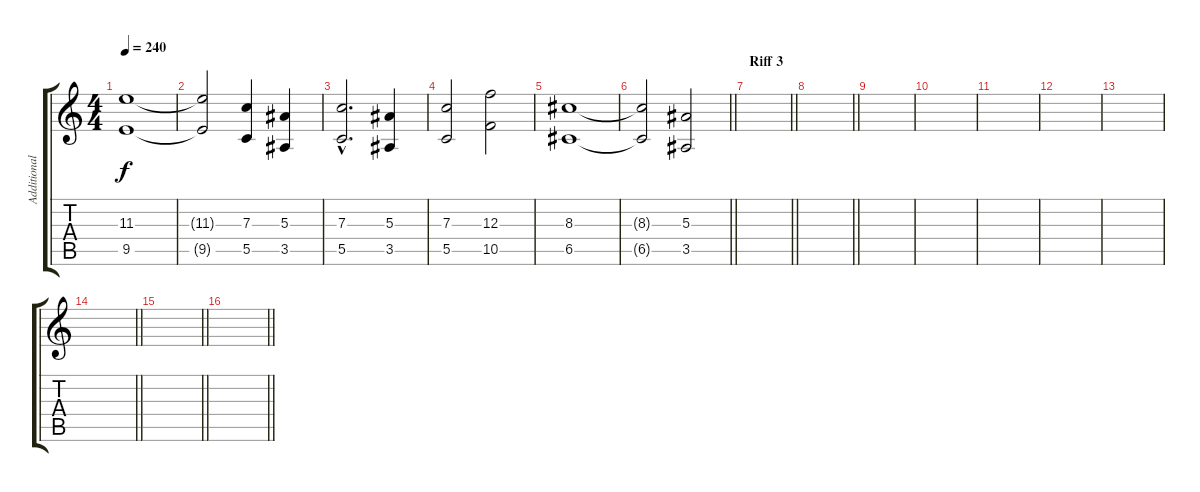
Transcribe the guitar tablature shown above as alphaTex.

\track ("Additional guitar #1" "Additional") {instrument distortionguitar}
\staff {score tabs}
\tuning (D4 A3 F3 C3 G2 C2) {hide}
\ts (4 4)
\tempo 240
\clef g2
\ks c
(11.3{t} 9.5{t}).1{dy f} |
(11.3{t} 9.5{t}).2 (7.3 5.5).4 (5.3 3.5).4 |
(7.3{hac} 5.5{hac}).2{d} (5.3 3.5).4 |
(7.3 5.5).2 (12.3 10.5).2 |
(8.3 6.5).1 |
\barLineRight lightlight
(8.3{t} 6.5{t}).2 (5.3 3.5).2 |
\section ("" "Riff 3")
\barLineRight lightlight
|
\barLineRight lightlight
|
|
|
|
|
|
\barLineRight lightlight
|
\barLineRight lightlight
|
\barLineRight lightlight
